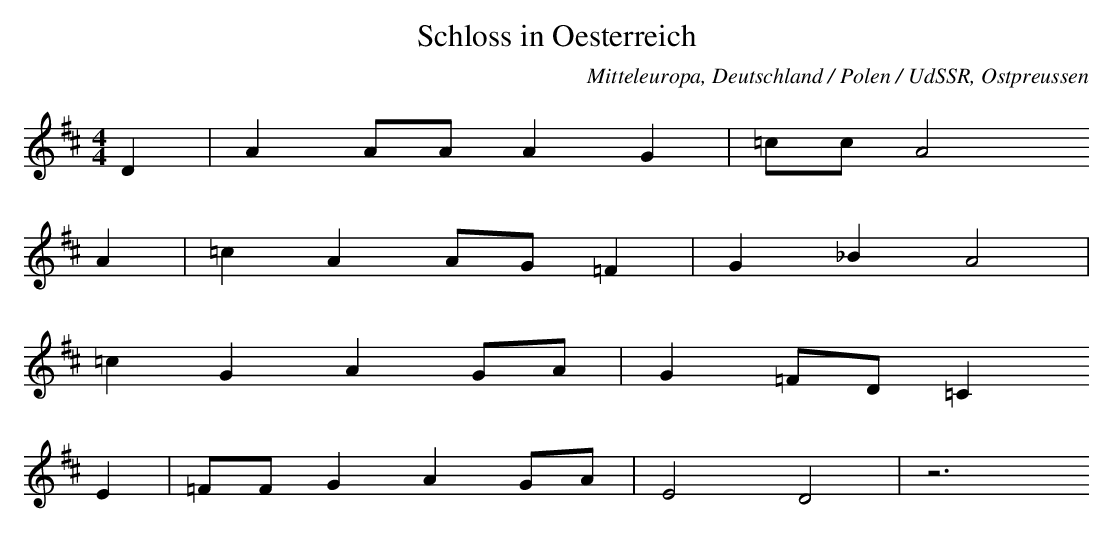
X:1
T: Schloss in Oesterreich
O: Mitteleuropa, Deutschland / Polen / UdSSR, Ostpreussen
M: 4/4
L: 1/8
K: D
D2 | A2AAA2G2 | =ccA4
A2 | =c2A2AG=F2 | G2_B2A4 |
=c2G2A2GA | G2=FD=C2
E2 | =FFG2A2GA | E4D4 | z6
